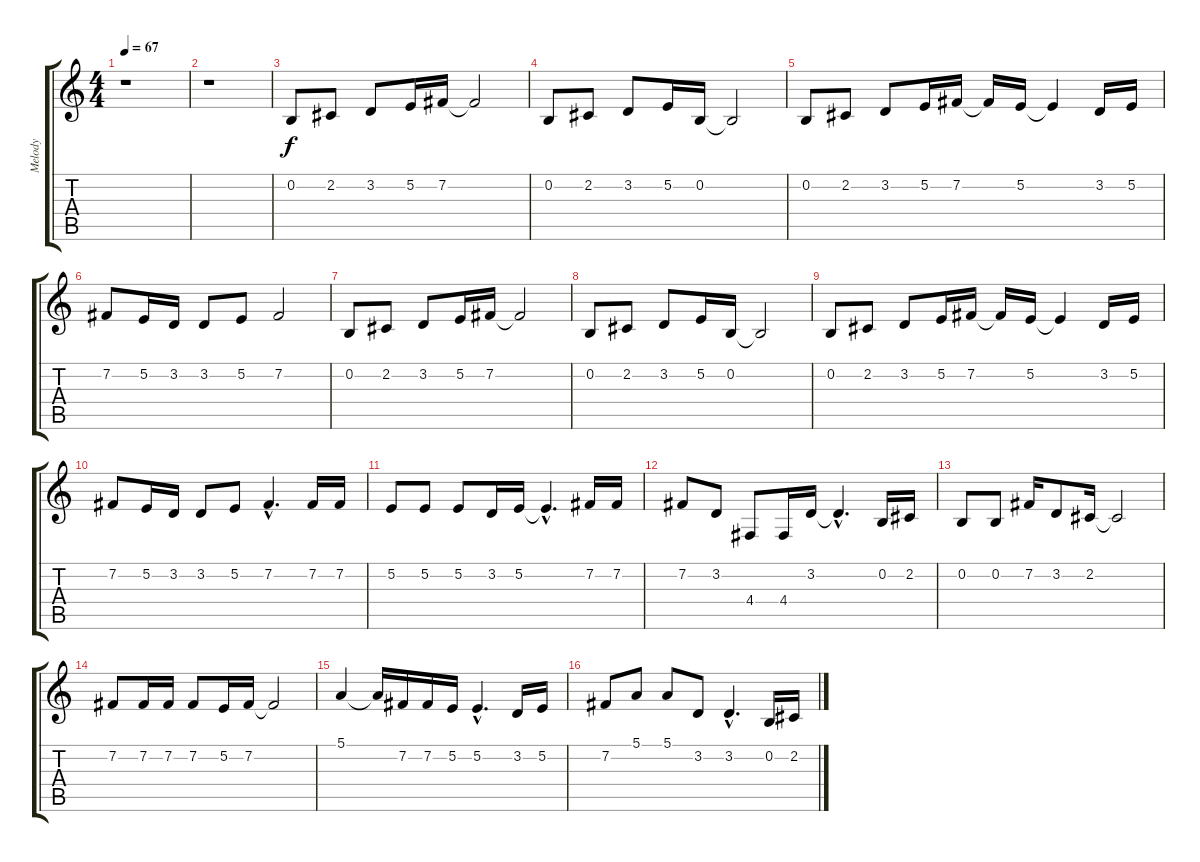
\track ("Melody" "Melody") {instrument electricpiano2}
\staff {score tabs}
\tuning (E4 B3 G3 D3 A2 E2) {hide}
\ts (4 4)
\tempo 67
\clef g2
\ks c
r.1{dy f} |
r.1 |
0.2.8 2.2.8 3.2.8 5.2.16 7.2.16 7.2{t}.2 |
0.2.8 2.2.8 3.2.8 5.2.16 0.2.16 0.2{t}.2 |
0.2.8 2.2.8 3.2.8 5.2.16 7.2.16 7.2{t}.16 5.2.16 5.2{t}.4 3.2.16 5.2.16 |
7.2.8 5.2.16 3.2.16 3.2.8 5.2.8 7.2.2 |
0.2.8 2.2.8 3.2.8 5.2.16 7.2.16 7.2{t}.2 |
0.2.8 2.2.8 3.2.8 5.2.16 0.2.16 0.2{t}.2 |
0.2.8 2.2.8 3.2.8 5.2.16 7.2.16 7.2{t}.16 5.2.16 5.2{t}.4 3.2.16 5.2.16 |
7.2.8 5.2.16 3.2.16 3.2.8 5.2.8 7.2{hac}.4{d} 7.2.16 7.2.16 |
5.2.8 5.2.8 5.2.8 3.2.16 5.2.16 5.2{hac t}.4{d} 7.2.16 7.2.16 |
7.2.8 3.2.8 4.4.8 4.4.16 3.2.16 3.2{hac t}.4{d} 0.2.16 2.2.16 |
0.2.8 0.2.8 7.2.16 3.2.8 2.2.16 2.2{t}.2 |
7.2.8 7.2.16 7.2.16 7.2.8 5.2.16 7.2.16 7.2{t}.2 |
5.1.4 5.1{t}.16 7.2.16 7.2.16 5.2.16 5.2{hac}.4{d} 3.2.16 5.2.16 |
7.2.8 5.1.8 5.1.8 3.2.8 3.2{hac}.4{d} 0.2.16 2.2.16
